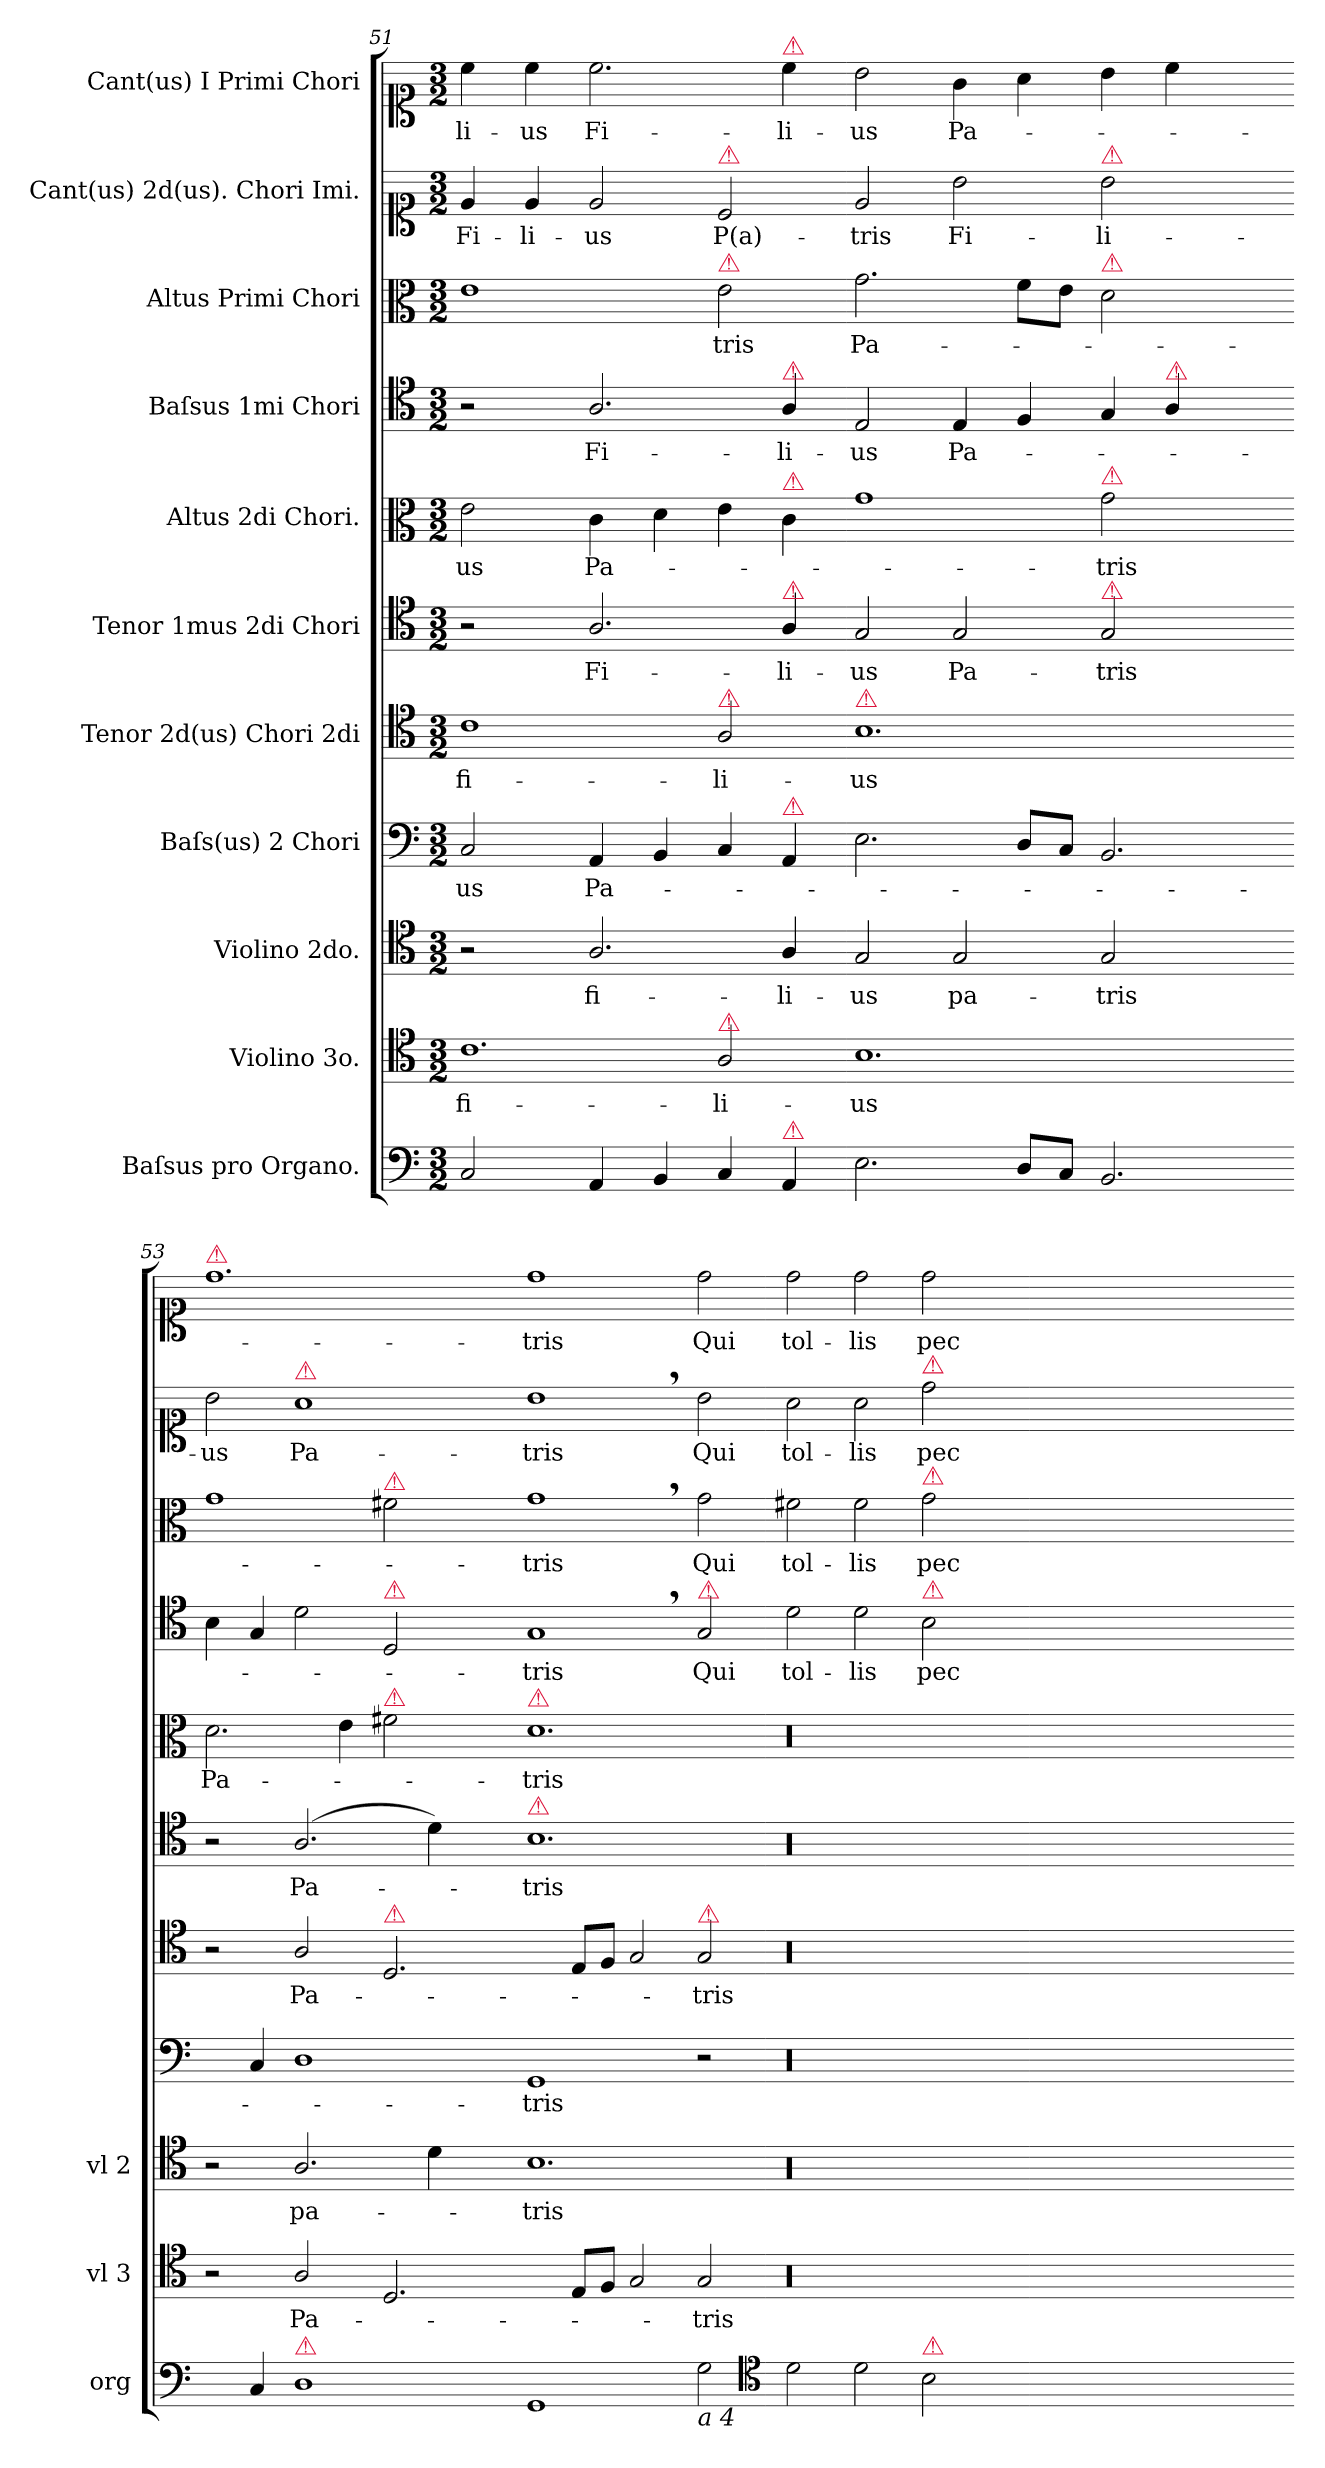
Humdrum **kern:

**kern	**kern	**text	**kern	**text	**kern	**text	**kern	**text	**kern	**text	**kern	**text	**kern	**text	**kern	**text	**kern	**text	**kern	**text
*part11	*part10	*part10	*part9	*part9	*part8	*part8	*part7	*part7	*part6	*part6	*part5	*part5	*part4	*part4	*part3	*part3	*part2	*part2	*part1	*part1
*staff11	*staff10	*staff10	*staff9	*staff9	*staff8	*staff8	*staff7	*staff7	*staff6	*staff6	*staff5	*staff5	*staff4	*staff4	*staff3	*staff3	*staff2	*staff2	*staff1	*staff1
*I"Baſsus pro Organo.	*I"Violino 3o.	*	*I"Violino 2do.	*	*I"Baſs(us) 2 Chori	*	*I"Tenor 2d(us) Chori 2di	*	*I"Tenor 1mus 2di Chori	*	*I"Altus 2di Chori.	*	*I"Baſsus 1mi Chori	*	*I"Altus Primi Chori	*	*I"Cant(us) 2d(us). Chori Imi.	*	*I"Cant(us) I Primi Chori	*
*I'org	*I'vl 3	*	*I'vl 2	*	*	*	*	*	*	*	*	*	*	*	*	*	*	*	*	*
*clefF4	*clefC4	*	*clefC4	*	*clefF4	*	*clefC4	*	*clefC4	*	*clefC3	*	*clefC4	*	*clefC3	*	*clefC1	*	*clefC1	*
*k[]	*k[]	*	*k[]	*	*k[]	*	*k[]	*	*k[]	*	*k[]	*	*k[]	*	*k[]	*	*k[]	*	*k[]	*
*D:dor	*D:dor	*	*D:dor	*	*D:dor	*	*D:dor	*	*D:dor	*	*D:dor	*	*D:dor	*	*D:dor	*	*D:dor	*	*D:dor	*
*M3/2	*M3/2	*	*M3/2	*	*M3/2	*	*M3/2	*	*M3/2	*	*M3/2	*	*M3/2	*	*M3/2	*	*M3/2	*	*M3/2	*
=51	=51	=51	=51	=51	=51	=51	=51	=51	=51	=51	=51	=51	=51	=51	=51	=51	=51	=51	=51	=51
!	!LO:N:vis=1.	!	!	!	!	!	!	!	!	!	!	!	!	!	!	!	!	!LO:LY:i	!	!
2C/	1c	fi-	2r	.	2C/	-us	1c	fi-	2r	.	2e\	-us	2r	.	1e	.	4e/	Fi-	4cc\	-li-
!	!	!	!	!	!	!	!	!	!	!	!	!	!	!	!	!	!	!LO:LY:i	!	!
.	.	.	.	.	.	.	.	.	.	.	.	.	.	.	.	.	4e/	-li-	4cc\	-us
!	!	!	!	!	!	!	!	!	!	!	!	!	!	!	!	!	!	!LO:LY:i	!	!LO:LY:i
4AA/	.	.	2.A/	fi-	4AA/	Pa-	.	.	2.A/	Fi-	4c\	Pa-	2.A/	Fi-	.	.	2e/	-us	2.cc\	Fi-
4BB/	.	.	.	.	4BB/	.	.	.	.	.	4d\	.	.	.	.	.	.	.	.	.
!	!	!	!	!	!	!	!	!	!	!	!	!	!	!	!	!	!LO:TX:a:color=crimson:t=⚠	!	!	!
!	!	!	!	!	!	!	!	!	!	!	!	!	!	!	!LO:TX:a:color=crimson:t=⚠	!	!	!	!	!
!	!	!	!	!	!	!	!LO:TX:a:color=crimson:t=⚠	!	!	!	!	!	!	!	!	!	!	!	!	!
!	!LO:TX:a:color=crimson:t=⚠	!	!	!	!	!	!	!	!	!	!	!	!	!	!	!	!	!	!	!
!	!	!	!	!	!	!	!	!	!	!	!	!	!	!	!	!	!	!LO:LY:i	!	!
4C/	2A/	-li-	.	.	4C/	.	2A/	-li-	.	.	4e\	.	.	.	2e\	-tris	2c/	P(a)-	.	.
!	!	!	!	!	!	!	!	!	!	!	!	!	!	!	!	!	!	!	!LO:TX:a:color=crimson:t=⚠	!
!	!	!	!	!	!	!	!	!	!	!	!	!	!LO:TX:a:color=crimson:t=⚠	!	!	!	!	!	!	!
!	!	!	!	!	!	!	!	!	!	!	!LO:TX:a:color=crimson:t=⚠	!	!	!	!	!	!	!	!	!
!	!	!	!	!	!	!	!	!	!LO:TX:a:color=crimson:t=⚠	!	!	!	!	!	!	!	!	!	!	!
!	!	!	!	!	!LO:TX:a:color=crimson:t=⚠	!	!	!	!	!	!	!	!	!	!	!	!	!	!	!
!LO:TX:a:color=crimson:t=⚠	!	!	!	!	!	!	!	!	!	!	!	!	!	!	!	!	!	!	!	!
!	!	!	!	!	!	!	!	!	!	!	!	!	!	!	!	!	!	!	!	!LO:LY:i
4AA/	.	.	4A/	-li-	4AA/	.	.	.	4A/	-li-	4c\	.	4A/	-li-	.	.	.	.	4cc\	-li-
=52-	=52-	=52-	=52-	=52-	=52-	=52-	=52-	=52-	=52-	=52-	=52-	=52-	=52-	=52-	=52-	=52-	=52-	=52-	=52-	=52-
!	!	!	!	!	!	!	!LO:TX:a:color=crimson:t=⚠	!	!	!	!	!	!	!	!	!	!	!	!	!
!	!	!	!	!	!	!	!	!	!	!	!	!	!	!	!	!	!	!LO:LY:i	!	!LO:LY:i
2.E\	1.B	-us	2G/	-us	2.E\	.	1.B	-us	2G/	-us	1g	.	2E/	-us	2.g\	Pa-	2e/	-tris	2b\	-us
.	.	.	2G/	pa-	.	.	.	.	2G/	Pa-	.	.	4E/	Pa-	.	.	2b\	Fi-	4g\	Pa-
8D/L	.	.	.	.	8D/L	.	.	.	.	.	.	.	4F/	.	8f\L	.	.	.	4a\	.
8C/J	.	.	.	.	8C/J	.	.	.	.	.	.	.	.	.	8e\J	.	.	.	.	.
!	!	!	!	!	!	!	!	!	!	!	!	!	!	!	!	!	!LO:TX:a:color=crimson:t=⚠	!	!	!
!	!	!	!	!	!	!	!	!	!	!	!	!	!	!	!LO:TX:a:color=crimson:t=⚠	!	!	!	!	!
!	!	!	!	!	!	!	!	!	!	!	!LO:TX:a:color=crimson:t=⚠	!	!	!	!	!	!	!	!	!
!	!	!	!	!	!	!	!	!	!LO:TX:a:color=crimson:t=⚠	!	!	!	!	!	!	!	!	!	!	!
2.BB/	.	.	2G/	-tris	2.BB/	.	.	.	2G/	-tris	2g\	-tris	4G/	.	2d\	.	2b\	-li-	4b\	.
!	!	!	!	!	!	!	!	!	!	!	!	!	!LO:TX:a:color=crimson:t=⚠	!	!	!	!	!	!	!
.	.	.	.	.	.	.	.	.	.	.	.	.	4A/	.	.	.	.	.	4cc\	.
.	4ryy	.	4ryy	.	.	.	4ryy	.	4ryy	.	4ryy	.	4ryy	.	4ryy	.	4ryy	.	4ryy	.
=53-	=53-	=53-	=53-	=53-	=53-	=53-	=53-	=53-	=53-	=53-	=53-	=53-	=53-	=53-	=53-	=53-	=53-	=53-	=53-	=53-
!	!	!	!	!	!	!	!	!	!	!	!	!	!	!	!	!	!	!	!LO:TX:a:color=crimson:t=⚠	!
4ryy	2r	.	2r	.	4ryy	.	2r	.	2r	.	2.d\	Pa-	4B\	.	1g	.	2b\	-us	1.dd	.
4C/	.	.	.	.	4C/	.	.	.	.	.	.	.	4G/	.	.	.	.	.	.	.
!	!	!	!	!	!	!	!	!	!	!	!	!	!	!	!	!	!LO:TX:a:color=crimson:t=⚠	!	!	!
!LO:TX:a:color=crimson:t=⚠	!	!	!	!	!	!	!	!	!	!	!	!	!	!	!	!	!	!	!	!
1D	2A/	Pa-	2.A/	pa-	1D	.	2A/	Pa-	(2.A/	Pa-	.	.	2d\	.	.	.	1a	Pa-	.	.
.	.	.	.	.	.	.	.	.	.	.	4e\	.	.	.	.	.	.	.	.	.
!	!	!	!	!	!	!	!	!	!	!	!	!	!	!	!LO:TX:a:color=crimson:t=⚠	!	!	!	!	!
!	!	!	!	!	!	!	!	!	!	!	!	!	!LO:TX:a:color=crimson:t=⚠	!	!	!	!	!	!	!
!	!	!	!	!	!	!	!	!	!	!	!LO:TX:a:color=crimson:t=⚠	!	!	!	!	!	!	!	!	!
!	!	!	!	!	!	!	!LO:TX:a:color=crimson:t=⚠	!	!	!	!	!	!	!	!	!	!	!	!	!
.	2.D/	.	.	.	.	.	2.D/	.	.	.	2f#X\	.	2D/	.	2f#X\	.	.	.	.	.
.	.	.	4d\	.	.	.	.	.	4d\)	.	.	.	.	.	.	.	.	.	.	.
4ryy	.	.	4ryy	.	4ryy	.	.	.	4ryy	.	4ryy	.	4ryy	.	4ryy	.	4ryy	.	4ryy	.
=54-	=54-	=54-	=54-	=54-	=54-	=54-	=54-	=54-	=54-	=54-	=54-	=54-	=54-	=54-	=54-	=54-	=54-	=54-	=54-	=54-
!	!	!	!	!	!	!	!	!	!	!	!LO:TX:a:color=crimson:t=⚠	!	!	!	!	!	!	!	!	!
!	!	!	!	!	!	!	!	!	!LO:TX:a:color=crimson:t=⚠	!	!	!	!	!	!	!	!	!	!	!
1GG	4ryy	.	1.B	-tris	1GG	-tris	4ryy	.	1.B	-tris	1.d	-tris	1G,<	-tris	1g,	-tris	1b,<	-tris	1dd	-tris
.	8E/L	.	.	.	.	.	8E/L	.	.	.	.	.	.	.	.	.	.	.	.	.
.	8F/J	.	.	.	.	.	8F/J	.	.	.	.	.	.	.	.	.	.	.	.	.
.	2G/	.	.	.	.	.	2G/	.	.	.	.	.	.	.	.	.	.	.	.	.
!	!	!	!	!	!	!	!	!	!	!	!	!	!LO:TX:a:color=crimson:t=⚠	!	!	!	!	!	!	!
!	!	!	!	!	!	!	!LO:TX:a:color=crimson:t=⚠	!	!	!	!	!	!	!	!	!	!	!	!	!
!LO:TX:b:i:t=a 4	!	!	!	!	!	!	!	!	!	!	!	!	!	!	!	!	!	!	!	!
2G\	2G/	-tris	.	.	2r	.	2G/	-tris	.	.	.	.	2G/	Qui	2g\	Qui	2b\	Qui	2dd\	Qui
*clefC4	*	*	*	*	*	*	*	*	*	*	*	*	*	*	*	*	*	*	*	*
=55-	=55-	=55-	=55-	=55-	=55-	=55-	=55-	=55-	=55-	=55-	=55-	=55-	=55-	=55-	=55-	=55-	=55-	=55-	=55-	=55-
2d\	00.r	.	00.r	.	00.r	.	00.r	.	00.r	.	00.r	.	2d\	tol-	2f#X\	tol-	2a\	tol-	2dd\	tol-
2d\	.	.	.	.	.	.	.	.	.	.	.	.	2d\	-lis	2f#\	-lis	2a\	-lis	2dd\	-lis
!	!	!	!	!	!	!	!	!	!	!	!	!	!	!	!	!	!LO:TX:a:color=crimson:t=⚠	!	!	!
!	!	!	!	!	!	!	!	!	!	!	!	!	!	!	!LO:TX:a:color=crimson:t=⚠	!	!	!	!	!
!	!	!	!	!	!	!	!	!	!	!	!	!	!LO:TX:a:color=crimson:t=⚠	!	!	!	!	!	!	!
!LO:TX:a:color=crimson:t=⚠	!	!	!	!	!	!	!	!	!	!	!	!	!	!	!	!	!	!	!	!
2B\	.	.	.	.	.	.	.	.	.	.	.	.	2B\	pec-	2g\	pec-	2dd\	pec-	2dd\	pec-
00ryy	.	.	.	.	.	.	.	.	.	.	.	.	00ryy	.	00ryy	.	00ryy	.	00ryy	.
2ryy	.	.	.	.	.	.	.	.	.	.	.	.	2ryy	.	2ryy	.	2ryy	.	2ryy	.
=-	=-	=-	=-	=-	=-	=-	=-	=-	=-	=-	=-	=-	=-	=-	=-	=-	=-	=-	=-	=-
*-	*-	*-	*-	*-	*-	*-	*-	*-	*-	*-	*-	*-	*-	*-	*-	*-	*-	*-	*-	*-
